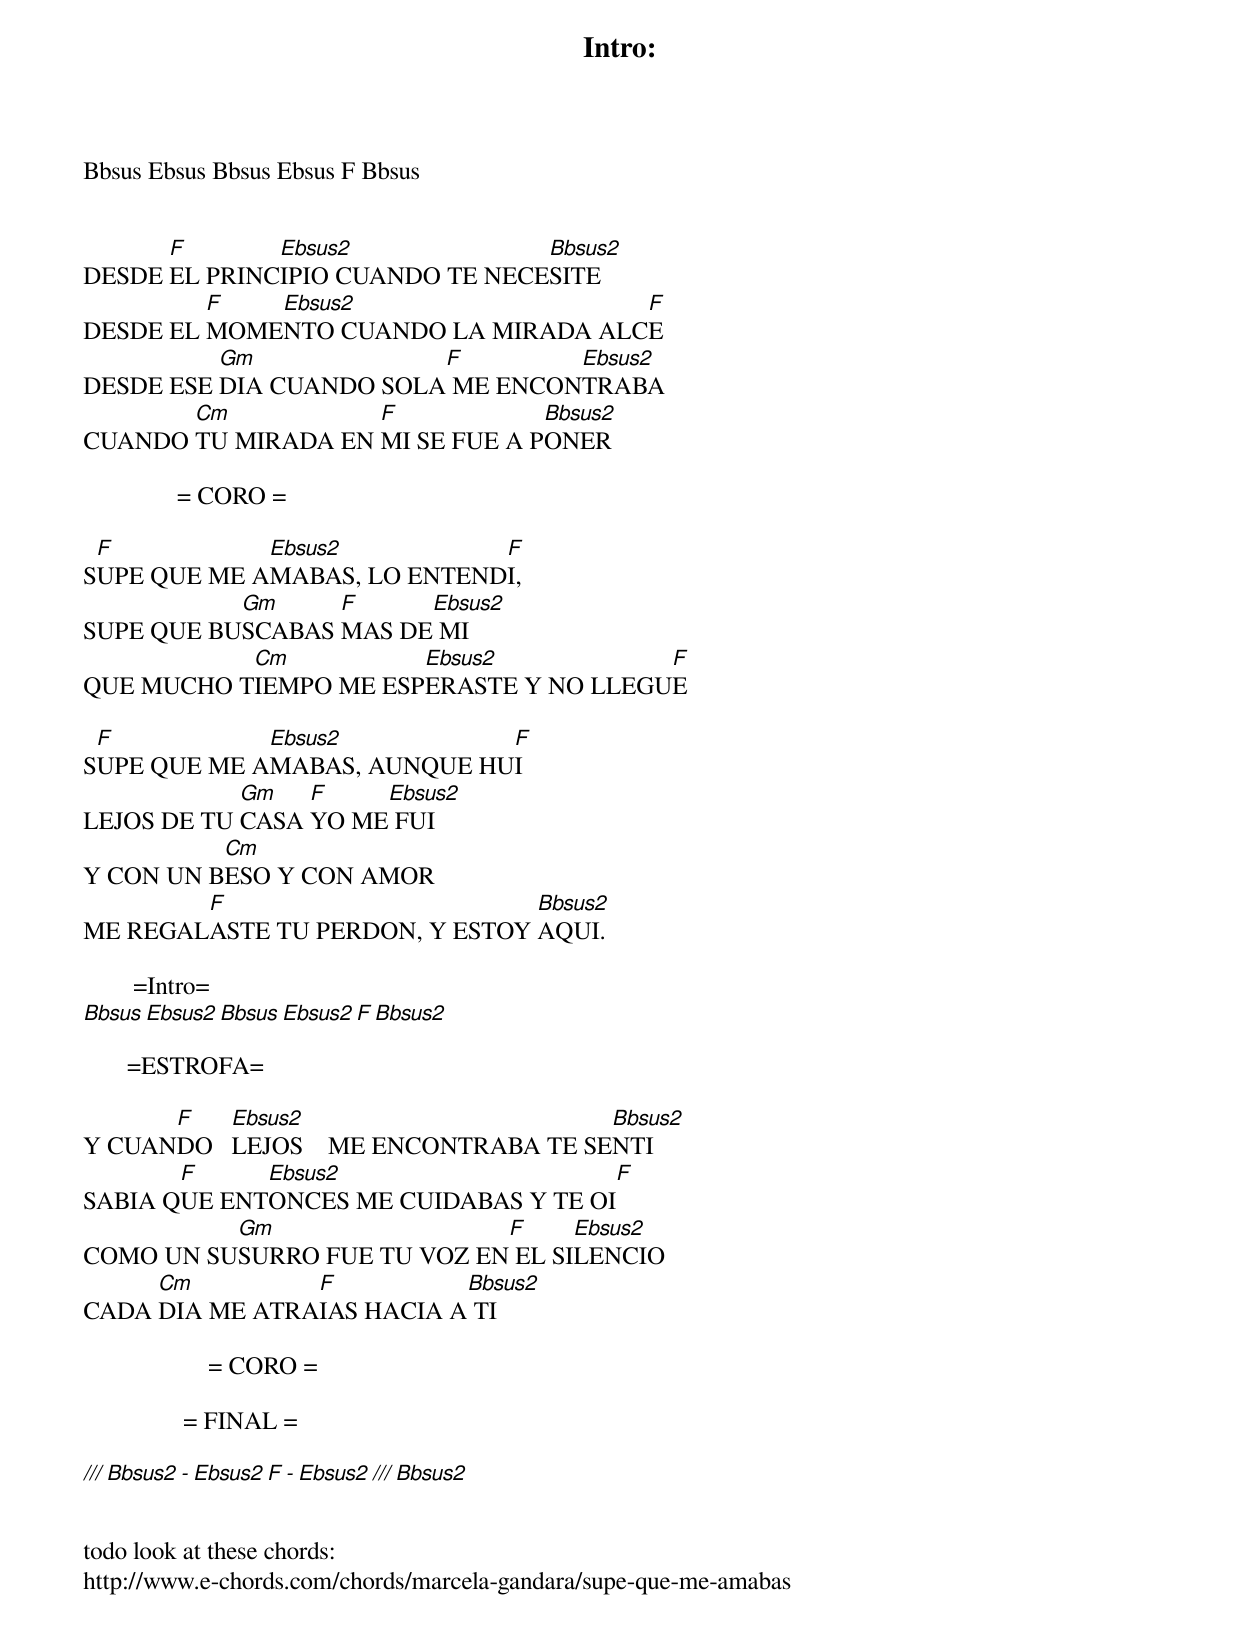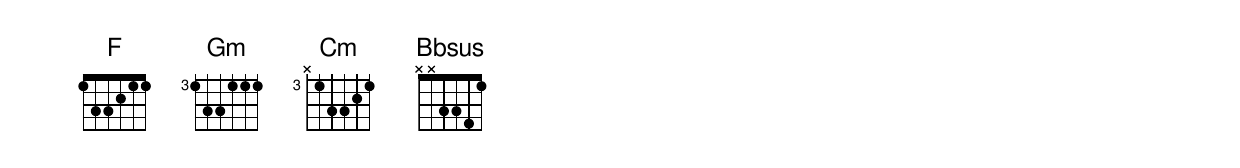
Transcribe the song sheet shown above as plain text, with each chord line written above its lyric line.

Intro:
Bbsus Ebsus Bbsus Ebsus F Bbsus


      F       Ebsus2             Bbsus2
DESDE EL PRINCIPIO CUANDO TE NECESITE
         F   Ebsus2                  F
DESDE EL MOMENTO CUANDO LA MIRADA ALCE
          Gm             F        Ebsus2
DESDE ESE DIA CUANDO SOLA ME ENCONTRABA
       Cm           F            Bbsus2
CUANDO TU MIRADA EN MI SE FUE A PONER

               = CORO =

 F           Ebsus2          F
SUPE QUE ME AMABAS, LO ENTENDI,
           Gm     F     Ebsus2
SUPE QUE BUSCABAS MAS DE MI
           Cm          Ebsus2           F
QUE MUCHO TIEMPO ME ESPERASTE Y NO LLEGUE

 F           Ebsus2          F
SUPE QUE ME AMABAS, AUNQUE HUI
            Gm   F    Ebsus2
LEJOS DE TU CASA YO ME FUI
          Cm
Y CON UN BESO Y CON AMOR
        F                       Bbsus2
ME REGALASTE TU PERDON, Y ESTOY AQUI.

        =Intro=
Bbsus   Ebsus2   Bbsus   Ebsus2   F   Bbsus2

       =ESTROFA=

      F    Ebsus2                      Bbsus2
Y CUANDO   LEJOS    ME ENCONTRABA TE SENTI
       F     Ebsus2                   F
SABIA QUE ENTONCES ME CUIDABAS Y TE OI
          Gm                 F     Ebsus2
COMO UN SUSURRO FUE TU VOZ EN EL SILENCIO
     Cm         F          Bbsus2
CADA DIA ME ATRAIAS HACIA A TI

                    = CORO =

                = FINAL =

/// Bbsus2 - Ebsus2    F - Ebsus2 /// Bbsus2


todo look at these chords:
http://www.e-chords.com/chords/marcela-gandara/supe-que-me-amabas
